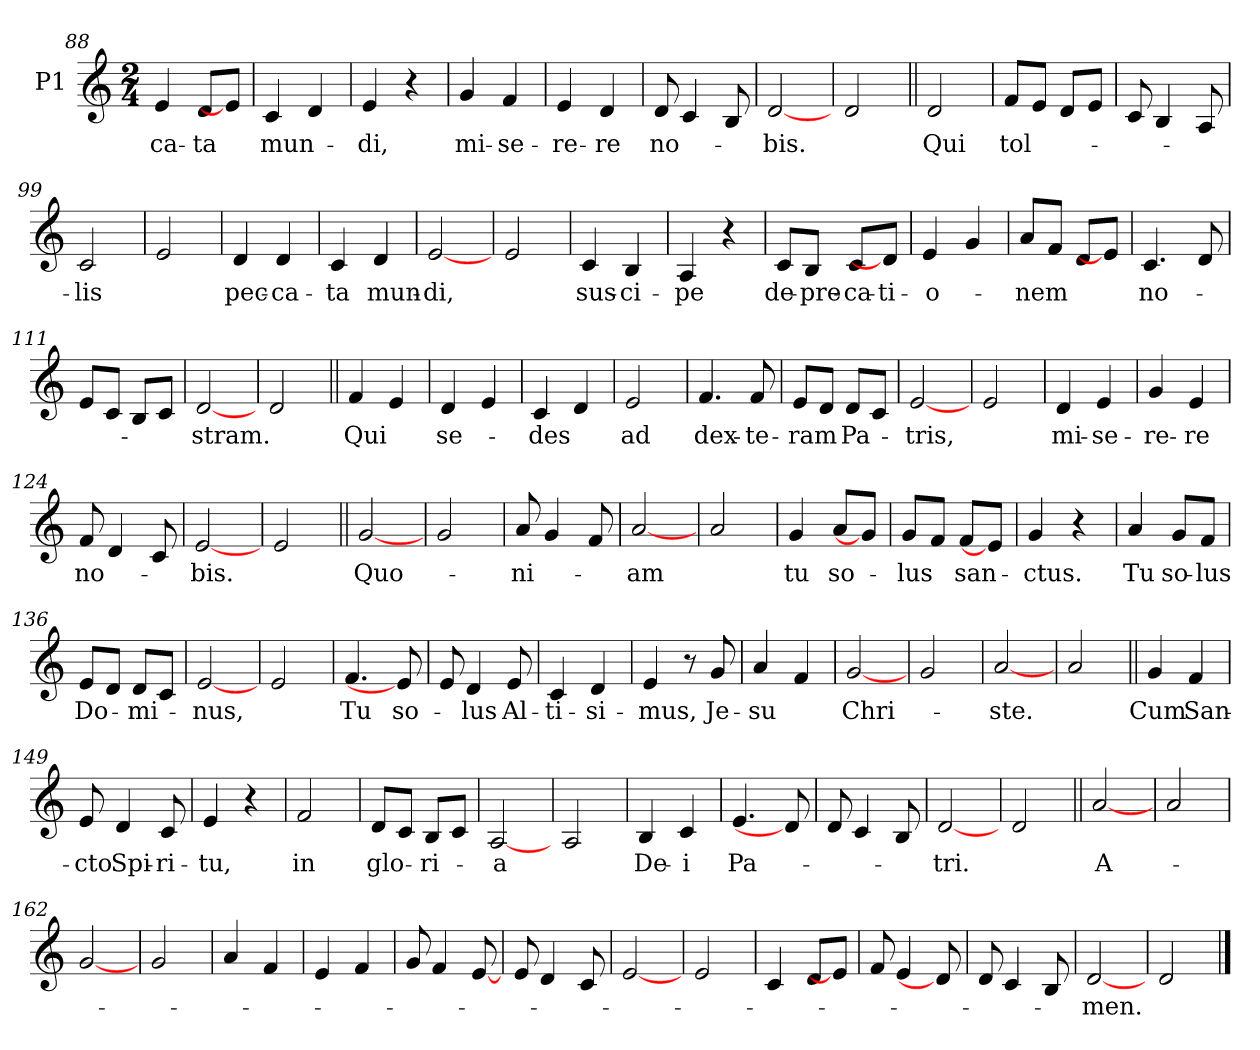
**kern	**text
*part1	*part1
*staff1	*staff1
*I"P1	*
*clefG2	*
*k[]	*
*C:	*
*M2/4	*
=88	=88
!	!LO:LY:b:color=#000000
4ei/	-ca-
!	!LO:LY:b:color=#000000
8di/L	-ta
8ei/J]	.
=89	=89
!	!LO:LY:b:color=#000000
4ci/	mun-
4di/	.
=90	=90
!	!LO:LY:b:color=#000000
4ei/	-di,
4r	.
!!LO:LB:g=z
=91	=91
!	!LO:LY:b:color=#000000
4gi/	mi-
!	!LO:LY:b:color=#000000
4fi/	-se-
=92	=92
!	!LO:LY:b:color=#000000
4ei/	-re-
!	!LO:LY:b:color=#000000
4di/	-re
=93	=93
!	!LO:LY:b:color=#000000
8di/L	no-
4ci/	.
8Bi/L	.
=94	=94
!	!LO:LY:b:color=#000000
[2di/	-bis.
=95	=95
2di/	.
=96||	=96||
!	!LO:LY:b:color=#000000
2di/	Qui
=97	=97
!	!LO:LY:b:color=#000000
8fi/L	tol-
8ei/J	.
8di/L	.
8ei/J	.
=98	=98
8ci/L	.
4Bi/	.
8Ai/L	.
=99	=99
!	!LO:LY:b:color=#000000
2ci/	-lis
=100	=100
2ei/	.
=101	=101
!	!LO:LY:b:color=#000000
4di/	pec-
!	!LO:LY:b:color=#000000
4di/	-ca-
!!LO:PB:g=z
=102	=102
!	!LO:LY:b:color=#000000
4ci/	-ta
!	!LO:LY:b:color=#000000
4di/	mun-
=103	=103
!	!LO:LY:b:color=#000000
[2ei/	-di,
=104	=104
2ei/	.
=105	=105
!	!LO:LY:b:color=#000000
4ci/	sus-
!	!LO:LY:b:color=#000000
4Bi/	-ci-
=106	=106
!	!LO:LY:b:color=#000000
4Ai/	-pe
4r	.
=107	=107
!	!LO:LY:b:color=#000000
8ci/L	de-
!	!LO:LY:b:color=#000000
8Bi/J	-pre-
!	!LO:LY:b:color=#000000
8ci/L	-ca-
!	!LO:LY:b:color=#000000
8di/J]	-ti-
=108	=108
!	!LO:LY:b:color=#000000
4ei/	-o-
4gi/	.
=109	=109
!	!LO:LY:b:color=#000000
8ai/L	-nem
8fi/J	.
8di/L	.
8ei/J]	.
=110	=110
!	!LO:LY:b:color=#000000
4.ci/	no-
8di/L	.
=111	=111
8ei/L	.
8ci/J	.
8Bi/L	.
8ci/J	.
!!LO:LB:g=z
=112	=112
!	!LO:LY:b:color=#000000
[2di/	-stram.
=113	=113
2di/	.
=114||	=114||
!	!LO:LY:b:color=#000000
4fi/	Qui
4ei/	.
=115	=115
!	!LO:LY:b:color=#000000
4di/	se-
4ei/	.
=116	=116
!	!LO:LY:b:color=#000000
4ci/	-des
4di/	.
=117	=117
!	!LO:LY:b:color=#000000
2ei/	ad
=118	=118
!	!LO:LY:b:color=#000000
4.fi/	dex-
!	!LO:LY:b:color=#000000
8fi/L	-te-
=119	=119
!	!LO:LY:b:color=#000000
8ei/L	-ram
8di/J	.
!	!LO:LY:b:color=#000000
8di/L	Pa-
8ci/J	.
=120	=120
!	!LO:LY:b:color=#000000
[2ei/	-tris,
=121	=121
2ei/	.
=122	=122
!	!LO:LY:b:color=#000000
4di/	mi-
!	!LO:LY:b:color=#000000
4ei/	-se-
=123	=123
!	!LO:LY:b:color=#000000
4gi/	-re-
!	!LO:LY:b:color=#000000
4ei/	-re
!!LO:LB:g=z
=124	=124
!	!LO:LY:b:color=#000000
8fi/L	no-
4di/	.
8ci/L	.
=125	=125
!	!LO:LY:b:color=#000000
[2ei/	-bis.
=126	=126
2ei/	.
=127||	=127||
!	!LO:LY:b:color=#000000
[2gi/	Quo-
=128	=128
2gi/	.
=129	=129
!	!LO:LY:b:color=#000000
8ai/L	-ni-
4gi/	.
8fi/L	.
=130	=130
!	!LO:LY:b:color=#000000
[2ai/	-am
=131	=131
2ai/	.
=132	=132
!	!LO:LY:b:color=#000000
4gi/	tu
!	!LO:LY:b:color=#000000
8ai/L	so-
8gi/J]	.
=133	=133
!	!LO:LY:b:color=#000000
8gi/L	-lus
8fi/J	.
!	!LO:LY:b:color=#000000
8fi/L	san-
8ei/J]	.
=134	=134
!	!LO:LY:b:color=#000000
4gi/	-ctus.
4r	.
!!LO:LB:g=z
=135	=135
!	!LO:LY:b:color=#000000
4ai/	Tu
!	!LO:LY:b:color=#000000
8gi/L	so-
!	!LO:LY:b:color=#000000
8fi/J	-lus
=136	=136
!	!LO:LY:b:color=#000000
8ei/L	Do-
8di/J	.
!	!LO:LY:b:color=#000000
8di/L	-mi-
8ci/J	.
=137	=137
!	!LO:LY:b:color=#000000
[2ei/	-nus,
=138	=138
2ei/	.
=139	=139
!	!LO:LY:b:color=#000000
4.fi/	Tu
!	!LO:LY:b:color=#000000
8ei/L]	so-
=140	=140
8ei/L	.
!	!LO:LY:b:color=#000000
4di/	-lus
!	!LO:LY:b:color=#000000
8ei/L	Al-
=141	=141
!	!LO:LY:b:color=#000000
4ci/	-ti-
!	!LO:LY:b:color=#000000
4di/	-si-
=142	=142
!	!LO:LY:b:color=#000000
4ei/	-mus,
8r	.
!	!LO:LY:b:color=#000000
8gi/L	Je-
=143	=143
!	!LO:LY:b:color=#000000
4ai/	-su
4fi/	.
=144	=144
!	!LO:LY:b:color=#000000
[2gi/	Chri-
=145	=145
2gi/	.
!!LO:LB:g=z
=146	=146
!	!LO:LY:b:color=#000000
[2ai/	-ste.
=147	=147
2ai/	.
=148||	=148||
!	!LO:LY:b:color=#000000
4gi/	Cum
!	!LO:LY:b:color=#000000
4fi/	San-
=149	=149
!	!LO:LY:b:color=#000000
8ei/L	-cto
!	!LO:LY:b:color=#000000
4di/	Spi-
!	!LO:LY:b:color=#000000
8ci/L	-ri-
=150	=150
!	!LO:LY:b:color=#000000
4ei/	-tu,
4r	.
=151	=151
!	!LO:LY:b:color=#000000
2fi/	in
=152	=152
!	!LO:LY:b:color=#000000
8di/L	glo-
8ci/J	.
!	!LO:LY:b:color=#000000
8Bi/L	-ri-
8ci/J	.
=153	=153
!	!LO:LY:b:color=#000000
[2Ai/	-a
=154	=154
2Ai/	.
=155	=155
!	!LO:LY:b:color=#000000
4Bi/	De-
!	!LO:LY:b:color=#000000
4ci/	-i
=156	=156
!	!LO:LY:b:color=#000000
4.ei/	Pa-
8di/L]	.
!!LO:LB:g=z
=157	=157
8di/L	.
4ci/	.
8Bi/L	.
=158	=158
!	!LO:LY:b:color=#000000
[2di/	-tri.
=159	=159
2di/	.
=160||	=160||
!	!LO:LY:b:color=#000000
[2ai/	A-
=161	=161
2ai/	.
=162	=162
[2gi/	.
=163	=163
2gi/	.
=164	=164
4ai/	.
4fi/	.
=165	=165
4ei/	.
4fi/	.
=166	=166
8gi/L	.
4fi/	.
[8ei/L	.
!!LO:LB:g=z
=167	=167
8ei/L	.
4di/	.
8ci/L	.
=168	=168
[2ei/	.
=169	=169
2ei/	.
=170	=170
4ci/	.
8di/L	.
8ei/J]	.
=171	=171
8fi/L	.
4ei/	.
8di/L]	.
=172	=172
8di/L	.
4ci/	.
8Bi/L	.
=173	=173
!	!LO:LY:b:color=#000000
[2di/	-men.
=174	=174
2di/	.
==	==
*-	*-
